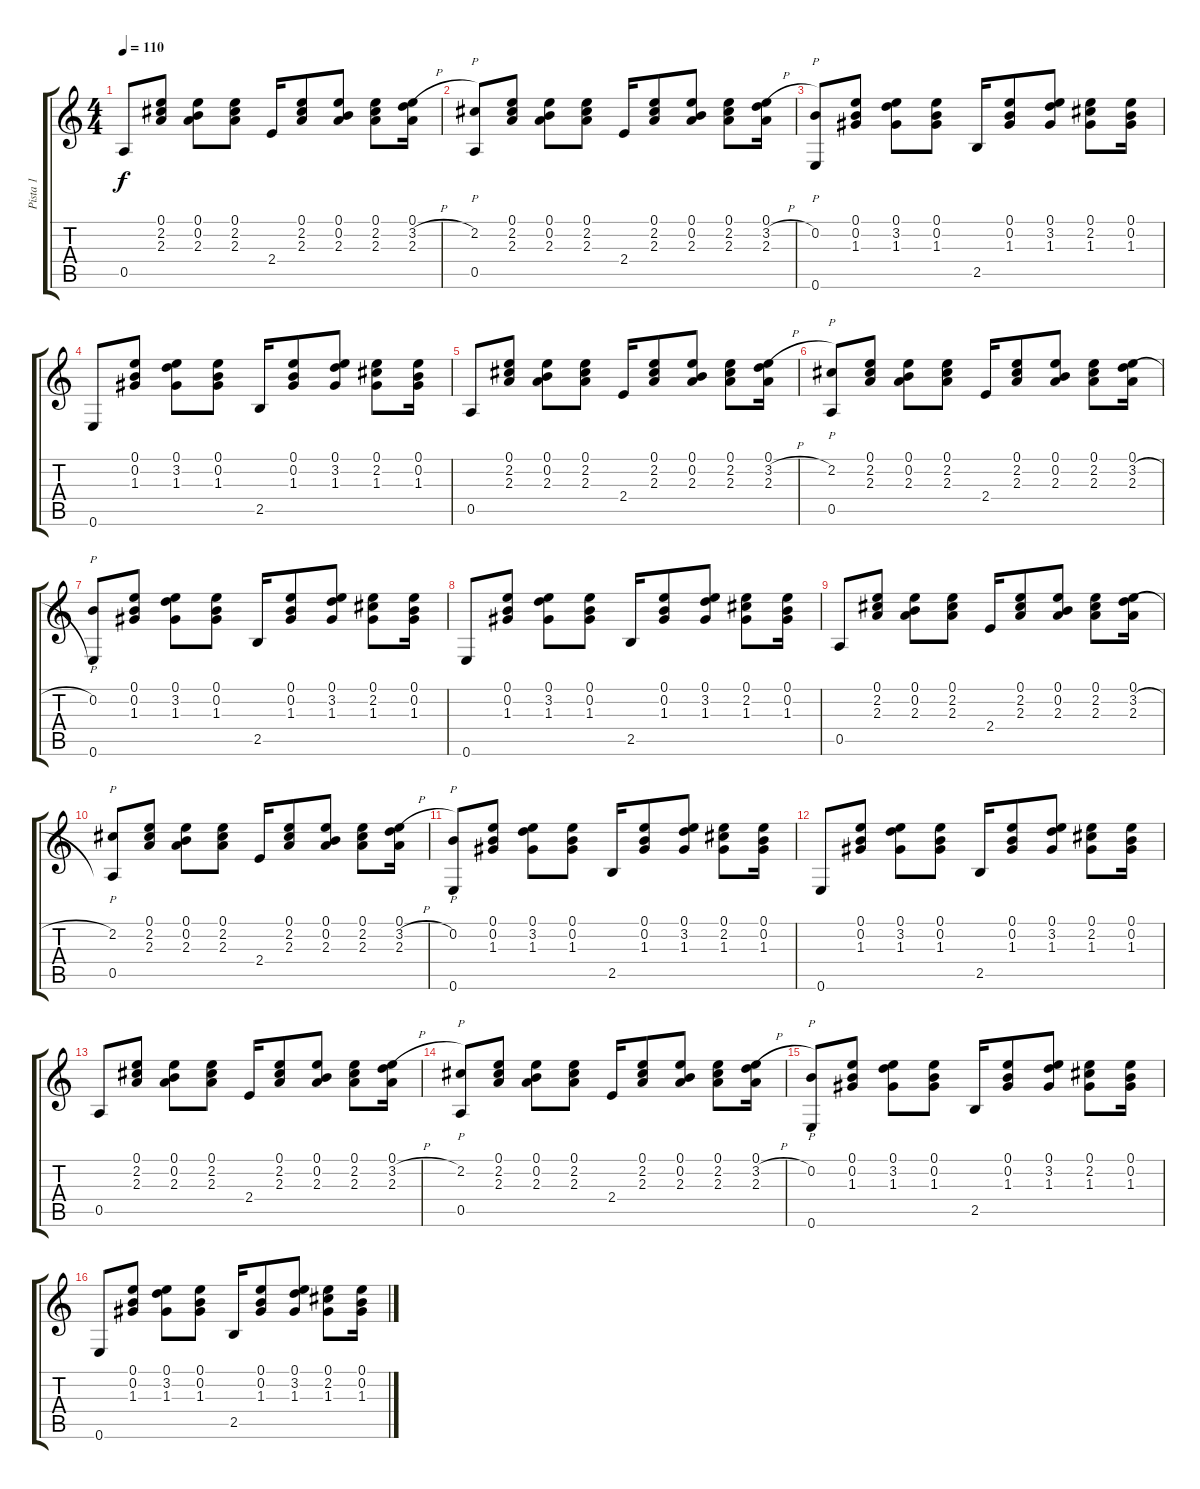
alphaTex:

\track ("Pista 1" "Pista 1") {instrument acousticguitarsteel}
\staff {score tabs}
\tuning (E4 B3 G3 D3 A2 E2) {hide}
\ts (4 4)
\tempo 110
\clef g2
\ks c
0.5.8{dy f volume 16 instrument acousticguitarsteel} (0.1 2.2 2.3).8 (0.1 0.2 2.3).8 (0.1 2.2 2.3).8 2.4.16 (0.1 2.2 2.3).8 (0.1 0.2 2.3).8 (0.1 2.2 2.3).8 (0.1 3.2{h} 2.3).16 |
(2.2 0.5).8{p} (0.1 2.2 2.3).8 (0.1 0.2 2.3).8 (0.1 2.2 2.3).8 2.4.16 (0.1 2.2 2.3).8 (0.1 0.2 2.3).8 (0.1 2.2 2.3).8 (0.1 3.2{h} 2.3).16 |
(0.2 0.6).8{p} (0.1 0.2 1.3).8 (0.1 3.2 1.3).8 (0.1 0.2 1.3).8 2.5.16 (0.1 0.2 1.3).8 (0.1 3.2 1.3).8 (0.1 2.2 1.3).8 (0.1 0.2 1.3).16 |
0.6.8 (0.1 0.2 1.3).8 (0.1 3.2 1.3).8 (0.1 0.2 1.3).8 2.5.16 (0.1 0.2 1.3).8 (0.1 3.2 1.3).8 (0.1 2.2 1.3).8 (0.1 0.2 1.3).16 |
0.5.8 (0.1 2.2 2.3).8 (0.1 0.2 2.3).8 (0.1 2.2 2.3).8 2.4.16{volume 10} (0.1 2.2 2.3).8 (0.1 0.2 2.3).8 (0.1 2.2 2.3).8 (0.1 3.2{h} 2.3).16 |
(2.2 0.5).8{p} (0.1 2.2 2.3).8 (0.1 0.2 2.3).8 (0.1 2.2 2.3).8 2.4.16 (0.1 2.2 2.3).8 (0.1 0.2 2.3).8 (0.1 2.2 2.3).8 (0.1 3.2{h} 2.3).16 |
(0.2 0.6).8{p} (0.1 0.2 1.3).8 (0.1 3.2 1.3).8 (0.1 0.2 1.3).8 2.5.16 (0.1 0.2 1.3).8 (0.1 3.2 1.3).8 (0.1 2.2 1.3).8 (0.1 0.2 1.3).16 |
0.6.8 (0.1 0.2 1.3).8 (0.1 3.2 1.3).8 (0.1 0.2 1.3).8 2.5.16 (0.1 0.2 1.3).8 (0.1 3.2 1.3).8 (0.1 2.2 1.3).8 (0.1 0.2 1.3).16 |
0.5.8 (0.1 2.2 2.3).8 (0.1 0.2 2.3).8 (0.1 2.2 2.3).8 2.4.16 (0.1 2.2 2.3).8 (0.1 0.2 2.3).8 (0.1 2.2 2.3).8 (0.1 3.2{h} 2.3).16 |
(2.2 0.5).8{p} (0.1 2.2 2.3).8 (0.1 0.2 2.3).8 (0.1 2.2 2.3).8 2.4.16 (0.1 2.2 2.3).8 (0.1 0.2 2.3).8 (0.1 2.2 2.3).8 (0.1 3.2{h} 2.3).16 |
(0.2 0.6).8{p} (0.1 0.2 1.3).8 (0.1 3.2 1.3).8 (0.1 0.2 1.3).8 2.5.16 (0.1 0.2 1.3).8 (0.1 3.2 1.3).8 (0.1 2.2 1.3).8 (0.1 0.2 1.3).16 |
0.6.8 (0.1 0.2 1.3).8 (0.1 3.2 1.3).8 (0.1 0.2 1.3).8 2.5.16 (0.1 0.2 1.3).8 (0.1 3.2 1.3).8 (0.1 2.2 1.3).8 (0.1 0.2 1.3).16 |
0.5.8 (0.1 2.2 2.3).8 (0.1 0.2 2.3).8 (0.1 2.2 2.3).8 2.4.16 (0.1 2.2 2.3).8 (0.1 0.2 2.3).8 (0.1 2.2 2.3).8 (0.1 3.2{h} 2.3).16 |
(2.2 0.5).8{p} (0.1 2.2 2.3).8 (0.1 0.2 2.3).8 (0.1 2.2 2.3).8 2.4.16 (0.1 2.2 2.3).8 (0.1 0.2 2.3).8 (0.1 2.2 2.3).8 (0.1 3.2{h} 2.3).16 |
(0.2 0.6).8{p} (0.1 0.2 1.3).8 (0.1 3.2 1.3).8 (0.1 0.2 1.3).8 2.5.16 (0.1 0.2 1.3).8 (0.1 3.2 1.3).8 (0.1 2.2 1.3).8 (0.1 0.2 1.3).16 |
0.6.8 (0.1 0.2 1.3).8 (0.1 3.2 1.3).8 (0.1 0.2 1.3).8 2.5.16 (0.1 0.2 1.3).8 (0.1 3.2 1.3).8 (0.1 2.2 1.3).8 (0.1 0.2 1.3).16
